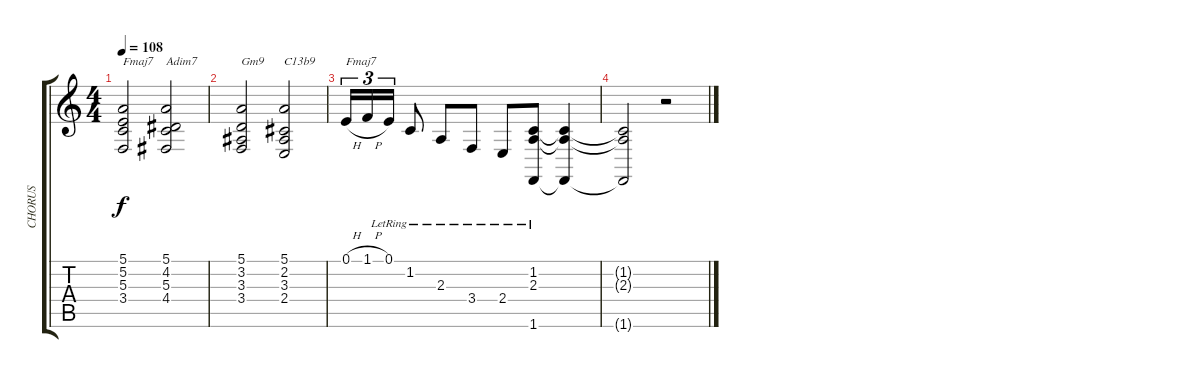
\track ("CHORUS" "CHORUS") {instrument fx7echoes}
\staff {score tabs}
\tuning (E4 B3 G3 D3 A2 E2) {hide}
\ts (4 4)
\tempo 108
\clef g2
\ks c
(5.1 5.2 5.3 3.4).2{txt "Fmaj7" dy f instrument fx7echoes} (5.1 4.2 5.3 4.4).2{txt "Adim7"} |
(5.1 3.2 3.3 3.4).2{txt "Gm9"} (5.1 2.2 3.3 2.4).2{txt "C13b9"} |
0.1{h}.16{tu (3 2) txt "Fmaj7"} 1.1{h}.16{tu (3 2)} 0.1{lr}.16{tu (3 2)} 1.2{lr}.8 2.3{lr}.8 3.4{lr}.8 2.4{lr}.8 (1.2{lr} 2.3{lr} 1.6{lr}).8 (1.2{t} 2.3{t} 1.6{t}).4 |
(1.2{t} 2.3{t} 1.6{t}).2 r.2
